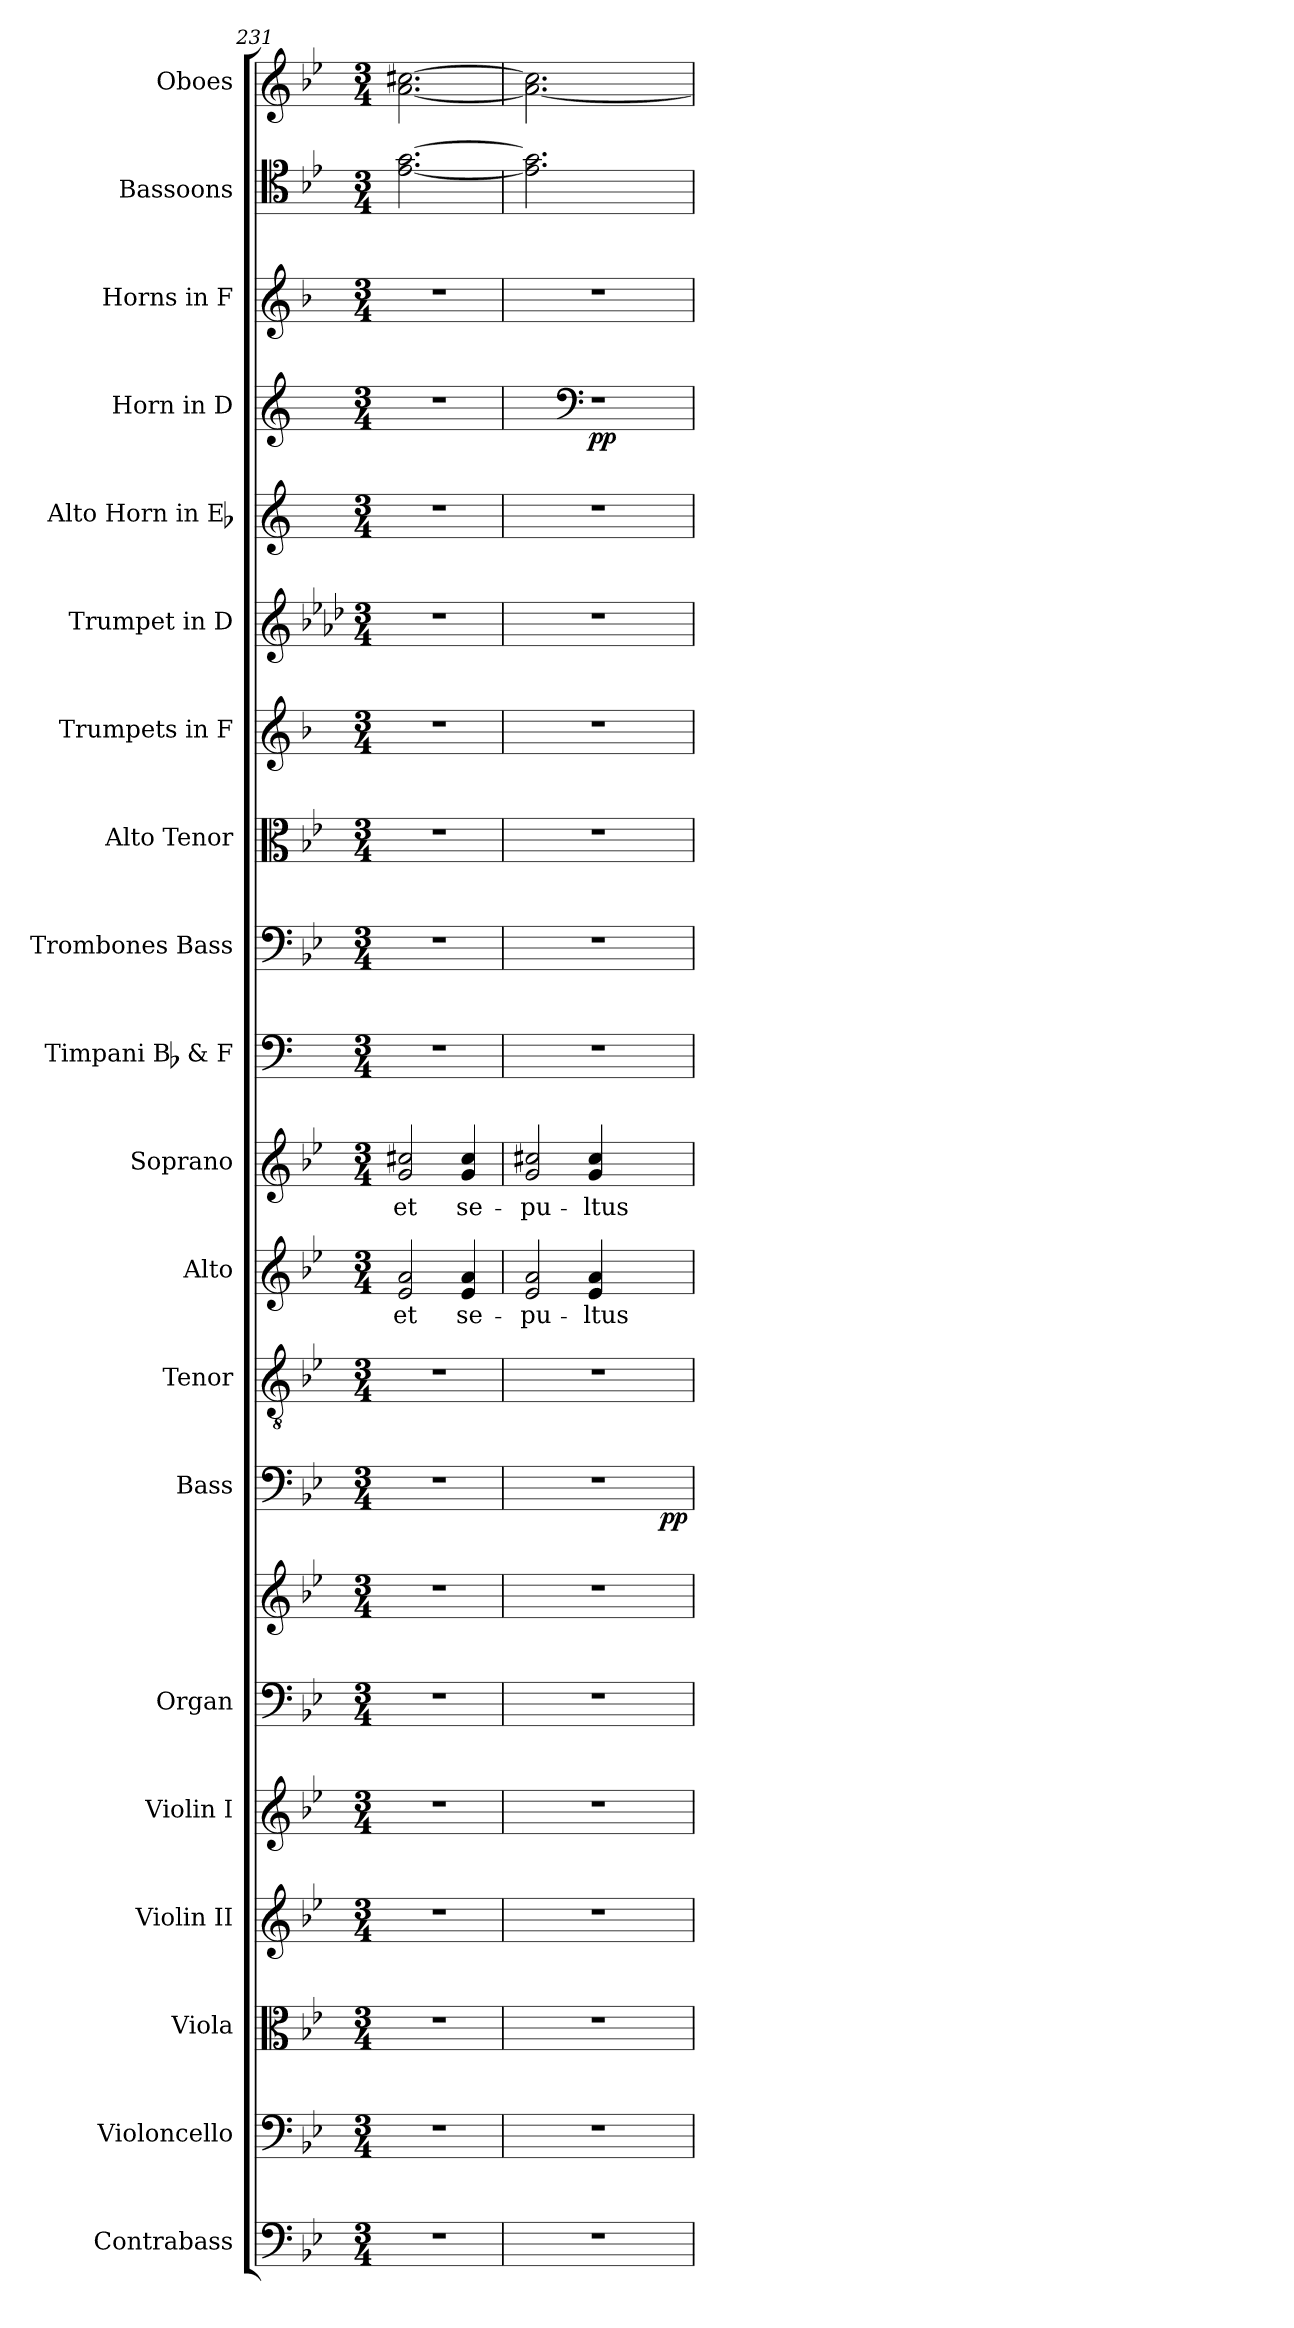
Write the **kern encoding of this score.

**kern	**kern	**kern	**kern	**kern	**kern	**kern	**kern	**dynam	**kern	**kern	**text	**kern	**text	**kern	**kern	**kern	**kern	**kern	**kern	**kern	**dynam	**kern	**kern	**kern
*part20	*part19	*part18	*part17	*part16	*part15	*part15	*part14	*part14	*part13	*part12	*part12	*part11	*part11	*part10	*part9	*part8	*part7	*part6	*part5	*part4	*part4	*part3	*part2	*part1
*staff21	*staff20	*staff19	*staff18	*staff17	*staff16	*staff15	*staff14	*staff14	*staff13	*staff12	*staff12	*staff11	*staff11	*staff10	*staff9	*staff8	*staff7	*staff6	*staff5	*staff4	*staff4	*staff3	*staff2	*staff1
*I"Contrabass	*I"Violoncello	*I"Viola	*I"Violin II	*I"Violin I	*I"Organ	*	*I"Bass	*	*I"Tenor	*I"Alto	*	*I"Soprano	*	*I"Timpani Bb & F	*I"Trombones  Bass	*I"Alto Tenor	*I"Trumpets in F	*I"Trumpet in D	*I"Alto Horn in Eb	*I"Horn in D	*	*I"Horns in F	*I"Bassoons	*I"Oboes
*I'Cb.	*I'Vc.	*I'Vla.	*I'Vln. II	*I'Vln. I	*I'Org.	*	*I'B.	*	*I'T.	*I'A.	*	*I'S.	*	*I'Timp.	*	*	*	*	*	*	*	*I'Hn.	*I'Bsn.	*I'Ob.
*clefF4	*clefF4	*clefC3	*clefG2	*clefG2	*clefF4	*clefG2	*clefF4	*	*clefGv2	*clefG2	*	*clefG2	*	*clefF4	*clefF4	*clefC3	*clefG2	*clefG2	*clefG2	*clefG2	*	*clefG2	*clefC4	*clefG2
*ITrd7c12	*	*	*	*	*	*	*	*	*ITrd7c12	*	*	*	*	*	*	*	*ITrd4c7	*ITrd-1c-2	*ITrd5c8	*ITrd6c10	*	*ITrd4c7	*	*
*k[b-e-]	*k[b-e-]	*k[b-e-]	*k[b-e-]	*k[b-e-]	*k[b-e-]	*k[b-e-]	*k[b-e-]	*	*k[b-e-]	*k[b-e-]	*	*k[b-e-]	*	*k[]	*k[b-e-]	*k[b-e-]	*k[b-e-]	*k[b-e-]	*k[f#c#g#d#]	*k[f#c#]	*	*k[b-e-]	*k[b-e-]	*k[b-e-]
*B-:	*B-:	*B-:	*B-:	*B-:	*B-:	*B-:	*B-:	*	*B-:	*B-:	*	*B-:	*	*C:	*B-:	*B-:	*B-:	*B-:	*E:	*D:	*	*B-:	*B-:	*B-:
*M3/4	*M3/4	*M3/4	*M3/4	*M3/4	*M3/4	*M3/4	*M3/4	*	*M3/4	*M3/4	*	*M3/4	*	*M3/4	*M3/4	*M3/4	*M3/4	*M3/4	*M3/4	*M3/4	*	*M3/4	*M3/4	*M3/4
=231	=231	=231	=231	=231	=231	=231	=231	=231	=231	=231	=231	=231	=231	=231	=231	=231	=231	=231	=231	=231	=231	=231	=231	=231
!LO:N:vis=1	!LO:N:vis=1	!LO:N:vis=1	!LO:N:vis=1	!LO:N:vis=1	!LO:N:vis=1	!LO:N:vis=1	!LO:N:vis=1	!	!LO:N:vis=1	!	!	!	!	!	!	!	!	!	!	!	!	!	!	!
!	!	!	!	!	!	!	!	!	!	!	!LO:LY:b:color=#000000	!	!	!	!	!	!	!	!	!	!	!	!	!
!	!	!	!	!	!	!	!	!	!	!	!	!	!LO:LY:b:color=#000000	!LO:N:vis=1	!LO:N:vis=1	!LO:N:vis=1	!LO:N:vis=1	!LO:N:vis=1	!LO:N:vis=1	!LO:N:vis=1	!	!LO:N:vis=1	!	!
2.r	2.r	2.r	2.r	2.r	2.r	2.r	2.r	.	2.r	2e-i/ 2ai	et	2gi/ 2cc#Xi	et	2.r	2.r	2.r	2.r	2.r	2.r	2.r	.	2.r	[2.e-i\ [2.gi	[2.ai\ [2.cc#Xi
!	!	!	!	!	!	!	!	!	!	!	!LO:LY:b:color=#000000	!	!	!	!	!	!	!	!	!	!	!	!	!
!	!	!	!	!	!	!	!	!	!	!	!	!	!LO:LY:b:color=#000000	!	!	!	!	!	!	!	!	!	!	!
.	.	.	.	.	.	.	.	.	.	4e-i/ 4ai	se-	4gi/ 4cc#i	se-	.	.	.	.	.	.	.	.	.	.	.
=232	=232	=232	=232	=232	=232	=232	=232	=232	=232	=232	=232	=232	=232	=232	=232	=232	=232	=232	=232	=232	=232	=232	=232	=232
!LO:N:vis=1	!LO:N:vis=1	!LO:N:vis=1	!LO:N:vis=1	!LO:N:vis=1	!LO:N:vis=1	!LO:N:vis=1	!LO:N:vis=1	!	!LO:N:vis=1	!	!	!	!	!	!	!	!	!	!	!	!	!	!	!
!	!	!	!	!	!	!	!	!	!	!	!LO:LY:b:color=#000000	!	!	!	!	!	!	!	!	!	!	!	!	!
!	!	!	!	!	!	!	!	!	!	!	!	!	!LO:LY:b:color=#000000	!LO:N:vis=1	!LO:N:vis=1	!LO:N:vis=1	!LO:N:vis=1	!LO:N:vis=1	!LO:N:vis=1	!LO:N:vis=1	!	!LO:N:vis=1	!	!
*	*	*	*	*	*	*	*^	*	*	*	*	*	*	*	*	*	*	*	*	*^	*	*	*	*
2.r	2.r	2.r	2.r	2.r	2.r	2.r	2.r	2ryy	.	2.r	2e-i/ 2ai	-pu-	2gi/ 2cc#Xi	-pu-	2.r	2.r	2.r	2.r	2.r	2.r	2.r	2ryy	.	2.r	2.e-i\] 2.gi]	2.ai\_ 2.cc#i]
*	*	*	*	*	*	*	*	*	*	*	*	*	*	*	*	*	*	*	*	*	*clefF4	*	*	*	*	*
!	!	!	!	!	!	!	!	!	!	!	!	!LO:LY:b:color=#000000	!	!	!	!	!	!	!	!	!	!	!	!	!	!
!	!	!	!	!	!	!	!	!	!	!	!	!	!	!LO:LY:b:color=#000000	!	!	!	!	!	!	!	!	!	!	!	!
.	.	.	.	.	.	.	.	8ryy	.	.	4e-i/ 4ai	-ltus	4gi/ 4cc#i	-ltus	.	.	.	.	.	.	.	4ryy	pp	.	.	.
.	.	.	.	.	.	.	.	16ryy	.	.	.	.	.	.	.	.	.	.	.	.	.	.	.	.	.	.
.	.	.	.	.	.	.	.	32ryy	.	.	.	.	.	.	.	.	.	.	.	.	.	.	.	.	.	.
.	.	.	.	.	.	.	.	64ryy	.	.	.	.	.	.	.	.	.	.	.	.	.	.	.	.	.	.
.	.	.	.	.	.	.	.	128...ryy	.	.	.	.	.	.	.	.	.	.	.	.	.	.	.	.	.	.
.	.	.	.	.	.	.	.	1024ryy	pp	.	.	.	.	.	.	.	.	.	.	.	.	.	.	.	.	.
*	*	*	*	*	*	*	*v	*v	*	*	*	*	*	*	*	*	*	*	*	*	*v	*v	*	*	*	*
=	=	=	=	=	=	=	=	=	=	=	=	=	=	=	=	=	=	=	=	=	=	=	=	=
*-	*-	*-	*-	*-	*-	*-	*-	*-	*-	*-	*-	*-	*-	*-	*-	*-	*-	*-	*-	*-	*-	*-	*-	*-
